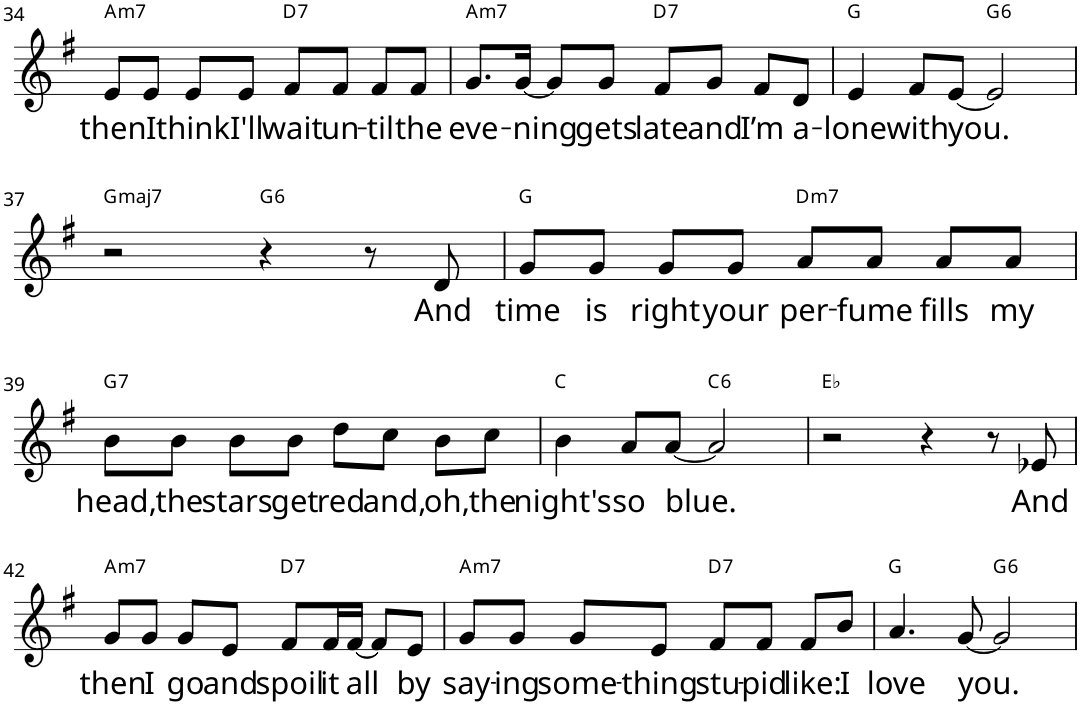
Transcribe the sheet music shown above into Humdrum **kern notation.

**kern	**text	**harte
*part1	*part1	*part1
*staff1	*staff1	*
*I"Voice	*	*
!!LO:PB:g=z
*clefG2	*	*
*k[f#]	*	*
*M4/4	*	*
=34	=34	=34
!	!LO:LY:b	!LO:H:kt=m7
8e/L	then	A:min7
!	!LO:LY:b	!
8e/J	I	.
!	!LO:LY:b	!
8e/L	think	.
!	!LO:LY:b	!
8e/J	I'll	.
!	!LO:LY:b	!LO:H:kt=7
8f#/L	wait	D:7
!	!LO:LY:b	!
8f#/J	un-	.
!	!LO:LY:b	!
8f#/L	-til	.
!	!LO:LY:b	!
8f#/J	the	.
=35	=35	=35
!	!LO:LY:b	!LO:H:kt=m7
8.g/L	eve-	A:min7
!	!LO:LY:b	!
[16g/Jk	-ning	.
8g/L]	.	.
!	!LO:LY:b	!
8g/J	gets	.
!	!LO:LY:b	!LO:H:kt=7
8f#/L	late	D:7
!	!LO:LY:b	!
8g/J	and	.
!	!LO:LY:b	!
8f#/L	I’m	.
!	!LO:LY:b	!
8d/J	a-	.
=36	=36	=36
!	!LO:LY:b	!LO:H:kt=N.C.
4e/	-lone	N
!	!LO:LY:b	!
8f#/L	with	.
!	!LO:LY:b	!
[8e/J	you.	.
!	!	!LO:H:kt=6
2e/]	.	G:maj6
!!LO:LB:g=z
=37	=37	=37
!	!	!LO:H:kt=maj7
2r	.	G:maj7
!	!	!LO:H:kt=6
4r	.	G:maj6
8r	.	.
!	!LO:LY:b	!
8d/	And	.
=38	=38	=38
!	!LO:LY:b	!LO:H:kt=N.C.
8g/L	time	N
!	!LO:LY:b	!
8g/J	is	.
!	!LO:LY:b	!
8g/L	right	.
!	!LO:LY:b	!
8g/J	your	.
!	!LO:LY:b	!LO:H:kt=m7
8a/L	per-	D:min7
!	!LO:LY:b	!
8a/J	-fume	.
!	!LO:LY:b	!
8a/L	fills	.
!	!LO:LY:b	!
8a/J	my	.
!!LO:LB:g=z
=39	=39	=39
!	!LO:LY:b	!LO:H:kt=7
8b\L	head,	G:7
!	!LO:LY:b	!
8b\J	the	.
!	!LO:LY:b	!
8b\L	stars	.
!	!LO:LY:b	!
8b\J	get	.
!	!LO:LY:b	!
8dd\L	red	.
!	!LO:LY:b	!
8cc\J	and,	.
!	!LO:LY:b	!
8b\L	oh,	.
!	!LO:LY:b	!
8cc\J	the	.
=40	=40	=40
!	!LO:LY:b	!LO:H:kt=N.C.
4b\	night's	N
!	!LO:LY:b	!
8a/L	so	.
!	!LO:LY:b	!
[8a/J	blue.	.
!	!	!LO:H:kt=6
2a/]	.	C:maj6
=41	=41	=41
2r	.	Eb:maj
4r	.	.
8r	.	.
!	!LO:LY:b	!
8e-X/	And	.
!!LO:LB:g=z
=42	=42	=42
!	!LO:LY:b	!LO:H:kt=m7
8g/L	then	A:min7
!	!LO:LY:b	!
8g/J	I	.
!	!LO:LY:b	!
8g/L	go	.
!	!LO:LY:b	!
8e/J	and	.
!	!LO:LY:b	!LO:H:kt=7
8f#/L	spoil	D:7
!	!LO:LY:b	!
16f#/L	it	.
!	!LO:LY:b	!
[16f#/JJ	all	.
8f#/L]	.	.
!	!LO:LY:b	!
8e/J	by	.
=43	=43	=43
!	!LO:LY:b	!LO:H:kt=m7
8g/L	say-	A:min7
!	!LO:LY:b	!
8g/J	-ing	.
!	!LO:LY:b	!
8g/L	some-	.
!	!LO:LY:b	!
8e/J	-thing	.
!	!LO:LY:b	!LO:H:kt=7
8f#/L	stu-	D:7
!	!LO:LY:b	!
8f#/J	-pid	.
!	!LO:LY:b	!
8f#/L	like:	.
!	!LO:LY:b	!
8b/J	I	.
=44	=44	=44
!	!LO:LY:b	!LO:H:kt=N.C.
4.a/	love	N
!	!LO:LY:b	!
[8g/	you.	.
!	!	!LO:H:kt=6
2g/]	.	G:maj6
=	=	=
*-	*-	*-
